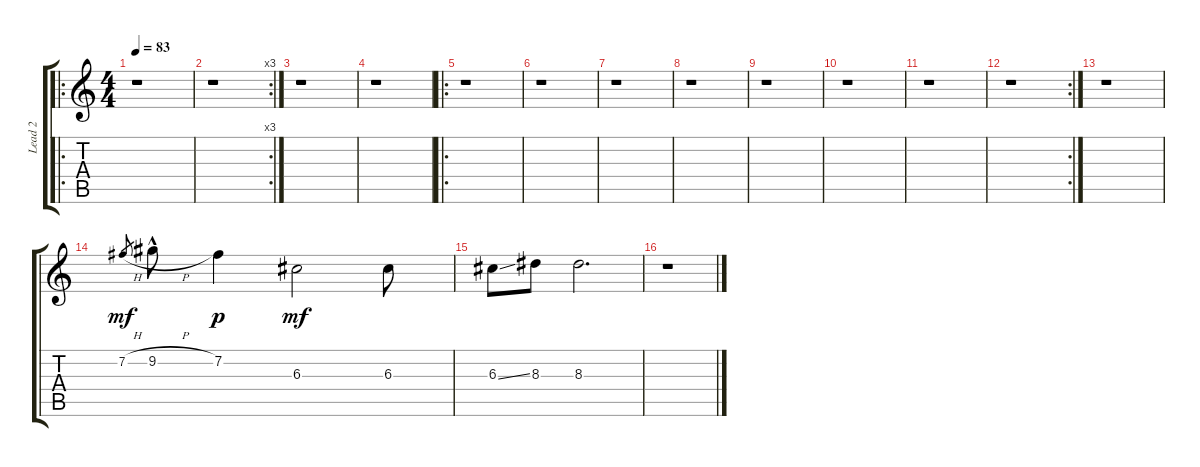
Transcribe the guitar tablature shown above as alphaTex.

\track ("Lead 2" "Lead 2") {instrument acousticguitarsteel}
\staff {score tabs}
\tuning (E4 B3 G3 D3 A2 E2) {hide}
\ro
\ts (4 4)
\tempo 83
\clef g2
\ks c
r.1{dy mf instrument acousticguitarsteel} |
\rc 3
r.1 |
r.1 |
r.1 |
\ro
r.1 |
r.1 |
r.1 |
r.1 |
r.1 |
r.1 |
r.1 |
\rc 2
r.1 |
r.1 |
7.2{h}.8{gr} 9.2{h hac}.8 7.2.4{dy p} 6.3.2{dy mf} 6.3.8 |
6.3{ss}.8 8.3.8 8.3.2{d} |
r.1
